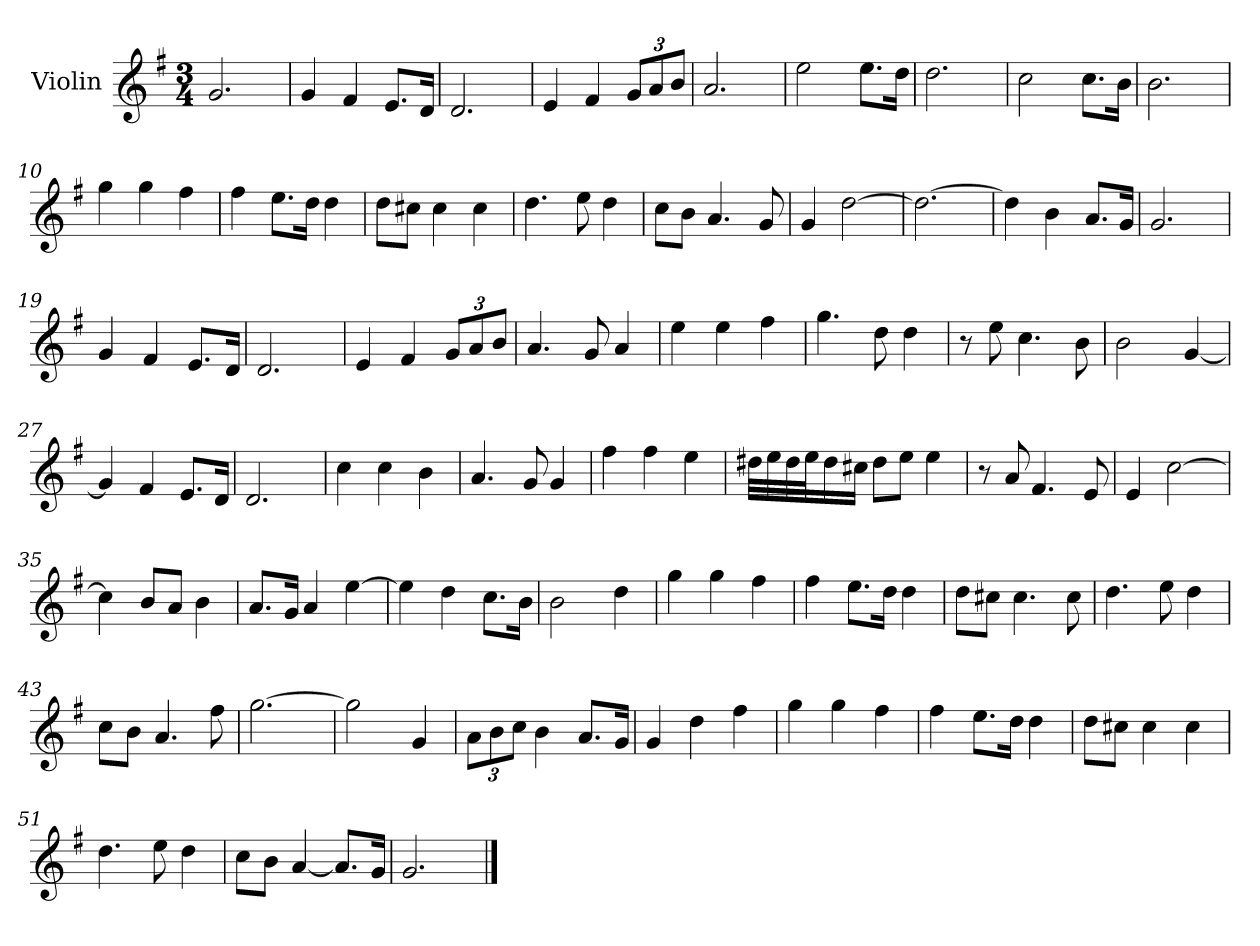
**kern
*part1
*staff1
*I"Violin
*I'Vln
*clefG2
*k[f#]
*G:
*M3/4
=1
2.g/
=2
4g/
4f#/
8.e/L
16d/Jk
=3
2.d/
=4
4e/
4f#/
*Xbrackettup
12g/L
12a/
12b/J
=5
2.a/
=6
2ee\
8.ee\L
16dd\Jk
!!LO:LB:g=z
=7
2.dd\
=8
2cc\
8.cc\L
16b\Jk
=9
2.b\
=10
4gg\
4gg\
4ff#\
=11
4ff#\
8.ee\L
16dd\Jk
4dd\
=12
8dd\L
8cc#X\J
4cc#\
4cc#\
!!LO:LB:g=z
=13
4.dd\
8ee\
4dd\
=14
8cc\L
8b\J
4.a/
8g/
=15
4g/
[2dd\
=16
2.dd\_
=17
4dd\]
4b\
8.a/L
16g/Jk
=18
2.g/
!!LO:LB:g=z
=19
4g/
4f#/
8.e/L
16d/Jk
=20
2.d/
=21
4e/
4f#/
12g/L
12a/
12b/J
=22
4.a/
8g/
4a/
=23
4ee\
4ee\
4ff#\
=24
4.gg\
8dd\
4dd\
!!LO:LB:g=z
=25
8r
8ee\
4.cc\
8b\
=26
2b\
[4g/
=27
4g/]
4f#/
8.e/L
16d/Jk
=28
2.d/
=29
4cc\
4cc\
4b\
=30
4.a/
8g/
4g/
!!LO:LB:g=z
=31
4ff#\
4ff#\
4ee\
=32
32dd#X\LLL
32ee\
32dd#\
32ee\J
16dd#\
16cc#X\JJ
8dd#\L
8ee\J
4ee\
=33
8r
8a/
4.f#/
8e/
=34
4e/
[2cc\
=35
4cc\]
8b/L
8a/J
4b\
=36
8.a/L
16g/Jk
4a/
[4ee\
!!LO:LB:g=z
=37
4ee\]
4dd\
8.cc\L
16b\Jk
=38
2b\
4dd\
=39
4gg\
4gg\
4ff#\
=40
4ff#\
8.ee\L
16dd\Jk
4dd\
=41
8dd\L
8cc#X\J
4.cc#\
8cc#\
=42
4.dd\
8ee\
4dd\
!!LO:LB:g=z
=43
8cc\L
8b\J
4.a/
8ff#\
=44
[2.gg\
=45
2gg\]
4g/
=46
12a\L
12b\
12cc\J
4b\
8.a/L
16g/Jk
=47
4g/
4dd\
4ff#\
=48
4gg\
4gg\
4ff#\
!!LO:LB:g=z
=49
4ff#\
8.ee\L
16dd\Jk
4dd\
=50
8dd\L
8cc#X\J
4cc#\
4cc#\
=51
4.dd\
8ee\
4dd\
=52
8cc\L
8b\J
[4a/
8.a/L]
16g/Jk
=53
2.g/
==
*-
